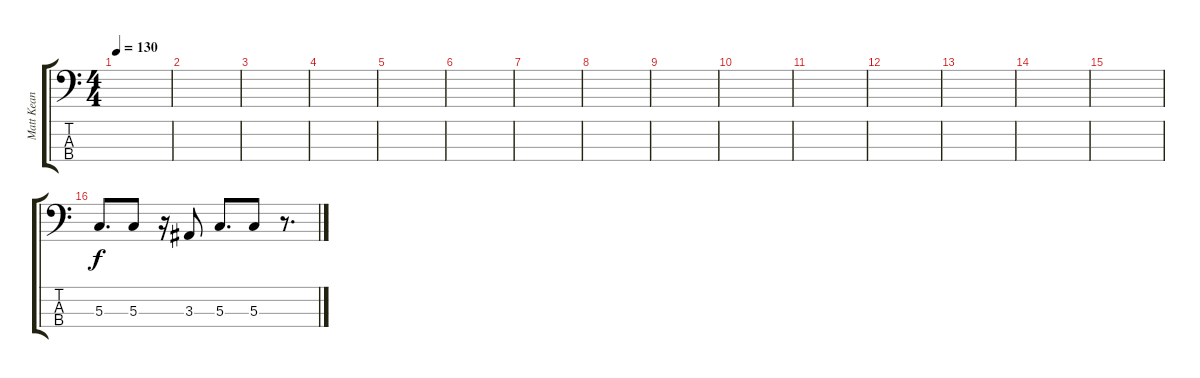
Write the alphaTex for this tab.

\track ("Matt Kean" "Matt Kean") {instrument electricbasspick}
\staff {score tabs}
\tuning (F2 C2 G1 C1) {hide}
\ts (4 4)
\tempo 130
\clef f4
\ks c
|
|
|
|
|
|
|
|
|
|
|
|
|
|
|
5.3.8{d} 5.3.8 r.16 3.3.8 5.3.8{d} 5.3.8 r.8{d}
